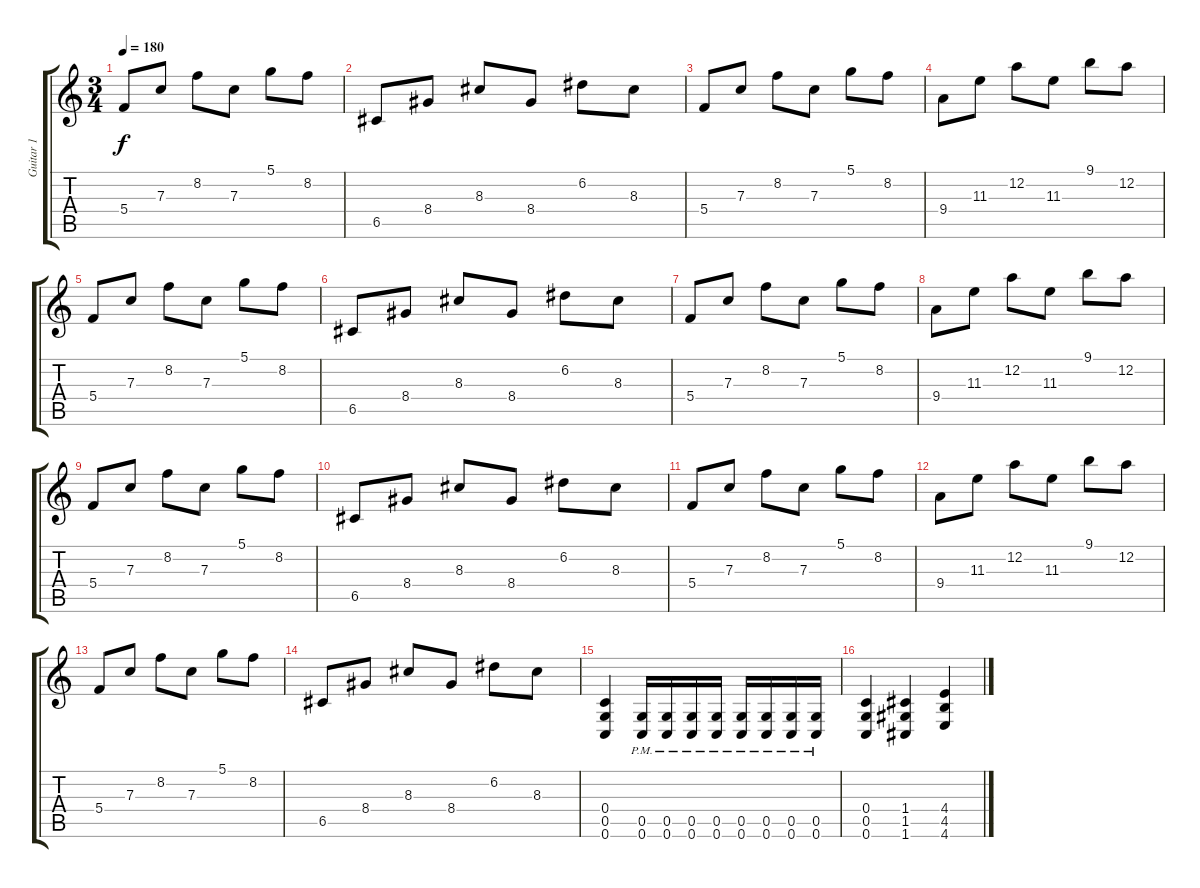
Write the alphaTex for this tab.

\track ("Guitar 1" "Guitar 1") {instrument distortionguitar}
\staff {score tabs}
\tuning (D4 A3 F3 C3 G2 C2) {hide}
\ts (3 4)
\tempo 180
\clef g2
\ks c
5.4.8{dy f} 7.3.8 8.2.8 7.3.8 5.1.8 8.2.8 |
6.5.8 8.4.8 8.3.8 8.4.8 6.2.8 8.3.8 |
5.4.8 7.3.8 8.2.8 7.3.8 5.1.8 8.2.8 |
9.4.8 11.3.8 12.2.8 11.3.8 9.1.8 12.2.8 |
5.4.8 7.3.8 8.2.8 7.3.8 5.1.8 8.2.8 |
6.5.8 8.4.8 8.3.8 8.4.8 6.2.8 8.3.8 |
5.4.8 7.3.8 8.2.8 7.3.8 5.1.8 8.2.8 |
9.4.8 11.3.8 12.2.8 11.3.8 9.1.8 12.2.8 |
5.4.8 7.3.8 8.2.8 7.3.8 5.1.8 8.2.8 |
6.5.8 8.4.8 8.3.8 8.4.8 6.2.8 8.3.8 |
5.4.8 7.3.8 8.2.8 7.3.8 5.1.8 8.2.8 |
9.4.8 11.3.8 12.2.8 11.3.8 9.1.8 12.2.8 |
5.4.8 7.3.8 8.2.8 7.3.8 5.1.8 8.2.8 |
6.5.8 8.4.8 8.3.8 8.4.8 6.2.8 8.3.8 |
(0.4 0.5 0.6).4{instrument distortionguitar} (0.5{pm} 0.6{pm}).16 (0.5{pm} 0.6{pm}).16 (0.5{pm} 0.6{pm}).16 (0.5{pm} 0.6{pm}).16 (0.5{pm} 0.6{pm}).16 (0.5{pm} 0.6{pm}).16 (0.5{pm} 0.6{pm}).16 (0.5{pm} 0.6{pm}).16 |
(0.4 0.5 0.6).4 (1.4 1.5 1.6).4 (4.4 4.5 4.6).4
